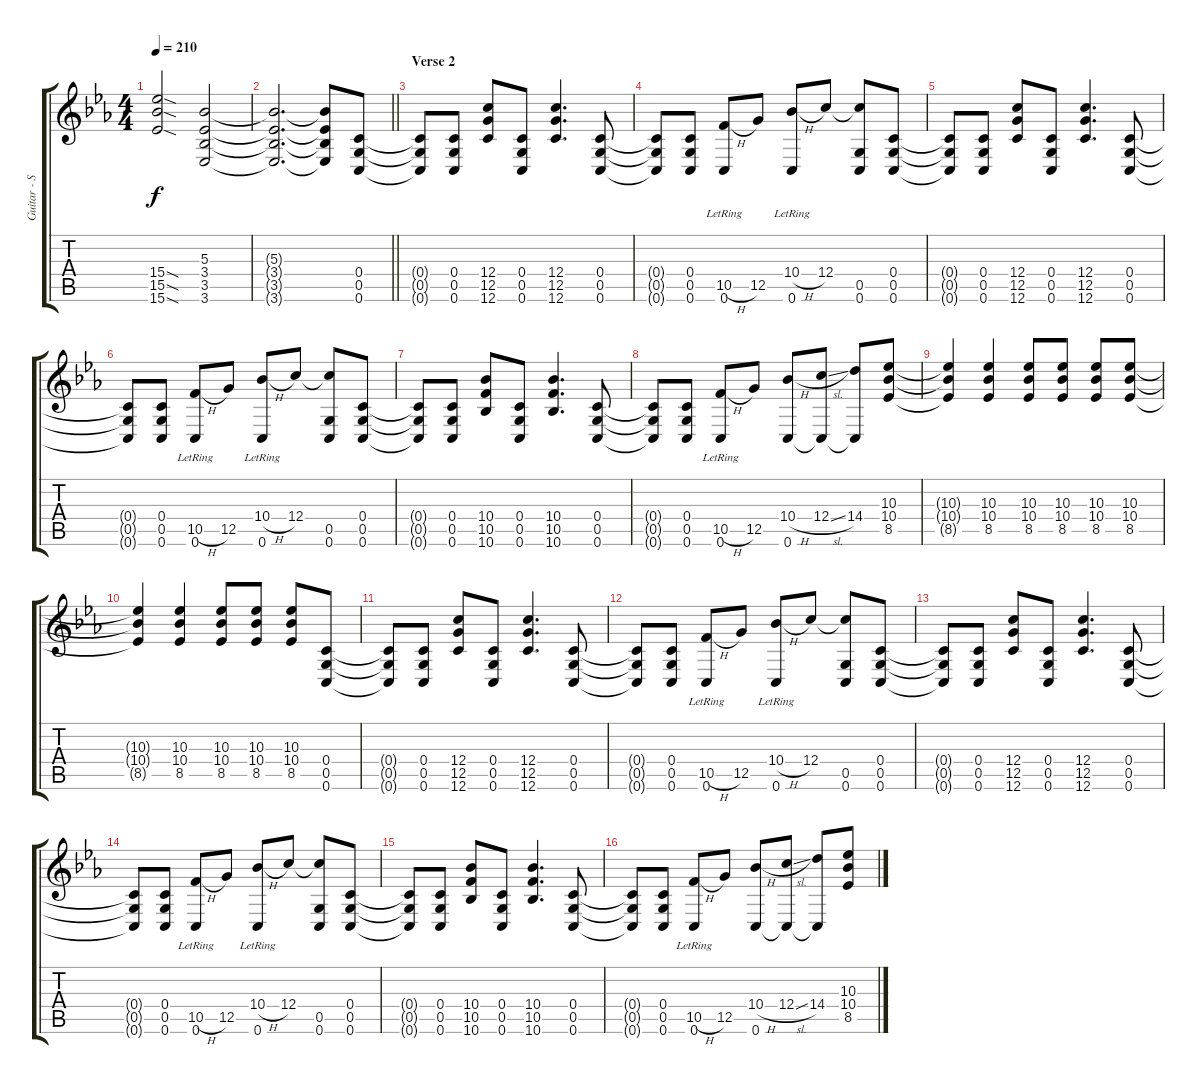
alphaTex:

\track ("Guitar - Simon Neil" "Guitar - S") {instrument overdrivenguitar}
\staff {score tabs}
\tuning (D4 A3 F3 C3 G2 C2) {hide}
\ts (4 4)
\tempo 210
\clef g2
\ks cminor
(15.4{sod t} 15.5{sod t} 15.6{sod t}).2{dy f} (5.3 3.4 3.5 3.6).2 |
\barLineRight lightlight
(5.3{t} 3.4{t} 3.5{t} 3.6{t}).2{d} (5.3{t} 3.4{t} 3.5{t} 3.6{t}).8 (0.4 0.5 0.6).8 |
\section ("" "Verse 2")
(0.4{t} 0.5{t} 0.6{t}).8 (0.4 0.5 0.6).8 (12.4 12.5 12.6).8 (0.4 0.5 0.6).8 (12.4 12.5 12.6).4{d} (0.4 0.5 0.6).8 |
(0.4{t} 0.5{t} 0.6{t}).8 (0.4 0.5 0.6).8 (10.5{h} 0.6{lr}).8 12.5.8 (10.4{h} 0.6{lr}).8 12.4.8 (12.4{t} 0.5 0.6).8 (0.4 0.5 0.6).8 |
(0.4{t} 0.5{t} 0.6{t}).8 (0.4 0.5 0.6).8 (12.4 12.5 12.6).8 (0.4 0.5 0.6).8 (12.4 12.5 12.6).4{d} (0.4 0.5 0.6).8 |
(0.4{t} 0.5{t} 0.6{t}).8 (0.4 0.5 0.6).8 (10.5{h} 0.6{lr}).8 12.5.8 (10.4{h} 0.6{lr}).8 12.4.8 (12.4{t} 0.5 0.6).8 (0.4 0.5 0.6).8 |
(0.4{t} 0.5{t} 0.6{t}).8 (0.4 0.5 0.6).8 (10.4 10.5 10.6).8 (0.4 0.5 0.6).8 (10.4 10.5 10.6).4{d} (0.4 0.5 0.6).8 |
(0.4{t} 0.5{t} 0.6{t}).8 (0.4 0.5 0.6).8 (10.5{h} 0.6{lr}).8 12.5.8 (10.4{h} 0.6).8 (12.4{sl} 0.6{t}).8 (14.4 0.6{t}).8 (10.3 10.4 8.5).8 |
(10.3{t} 10.4{t} 8.5{t}).4 (10.3 10.4 8.5).4 (10.3 10.4 8.5).8 (10.3 10.4 8.5).8 (10.3 10.4 8.5).8 (10.3 10.4 8.5).8 |
(10.3{t} 10.4{t} 8.5{t}).4 (10.3 10.4 8.5).4 (10.3 10.4 8.5).8 (10.3 10.4 8.5).8 (10.3 10.4 8.5).8 (0.4 0.5 0.6).8 |
(0.4{t} 0.5{t} 0.6{t}).8 (0.4 0.5 0.6).8 (12.4 12.5 12.6).8 (0.4 0.5 0.6).8 (12.4 12.5 12.6).4{d} (0.4 0.5 0.6).8 |
(0.4{t} 0.5{t} 0.6{t}).8 (0.4 0.5 0.6).8 (10.5{h} 0.6{lr}).8 12.5.8 (10.4{h} 0.6{lr}).8 12.4.8 (12.4{t} 0.5 0.6).8 (0.4 0.5 0.6).8 |
(0.4{t} 0.5{t} 0.6{t}).8 (0.4 0.5 0.6).8 (12.4 12.5 12.6).8 (0.4 0.5 0.6).8 (12.4 12.5 12.6).4{d} (0.4 0.5 0.6).8 |
(0.4{t} 0.5{t} 0.6{t}).8 (0.4 0.5 0.6).8 (10.5{h} 0.6{lr}).8 12.5.8 (10.4{h} 0.6{lr}).8 12.4.8 (12.4{t} 0.5 0.6).8 (0.4 0.5 0.6).8 |
(0.4{t} 0.5{t} 0.6{t}).8 (0.4 0.5 0.6).8 (10.4 10.5 10.6).8 (0.4 0.5 0.6).8 (10.4 10.5 10.6).4{d} (0.4 0.5 0.6).8 |
(0.4{t} 0.5{t} 0.6{t}).8 (0.4 0.5 0.6).8 (10.5{h} 0.6{lr}).8 12.5.8 (10.4{h} 0.6).8 (12.4{sl} 0.6{t}).8 (14.4 0.6{t}).8 (10.3 10.4 8.5).8
